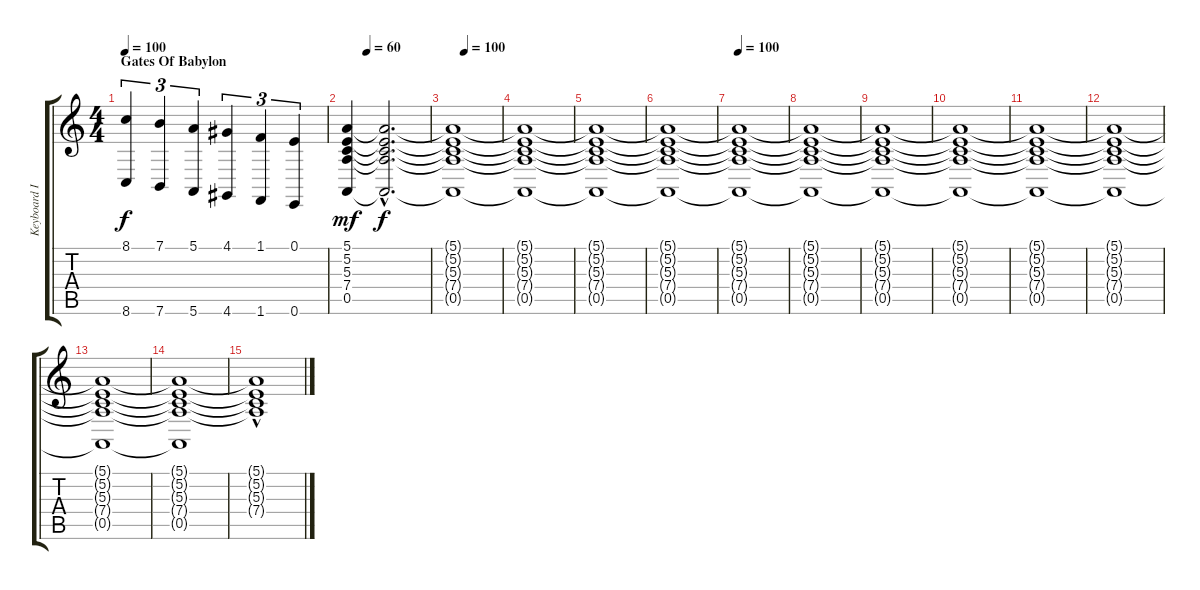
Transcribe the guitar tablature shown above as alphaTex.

\track ("Keyboard II" "Keyboard I") {instrument drawbarorgan}
\staff {score tabs}
\tuning (E4 B3 G3 D3 A2 E2) {hide}
\ts (4 4)
\section ("" "Gates Of Babylon")
\tempo 100
\clef g2
\ks c
(8.1 8.6).4{tu (3 2) dy f volume 7 instrument drawbarorgan} (7.1 7.6).4{tu (3 2)} (5.1 5.6).4{tu (3 2)} (4.1 4.6).4{tu (3 2)} (1.1 1.6).4{tu (3 2)} (0.1 0.6).4{tu (3 2)} |
\tempo (60 0.25)
(5.1 5.2 5.3 7.4 0.5).4{dy mf} (5.1{hac t} 5.2{hac t} 5.3{hac t} 7.4{hac t} 0.5{hac t}).2{d dy f} |
\tempo (100 0.25)
(5.1{t} 5.2{t} 5.3{t} 7.4{t} 0.5{t}).1 |
(5.1{t} 5.2{t} 5.3{t} 7.4{t} 0.5{t}).1 |
(5.1{t} 5.2{t} 5.3{t} 7.4{t} 0.5{t}).1 |
(5.1{t} 5.2{t} 5.3{t} 7.4{t} 0.5{t}).1 |
\tempo 100
(5.1{t} 5.2{t} 5.3{t} 7.4{t} 0.5{t}).1 |
(5.1{t} 5.2{t} 5.3{t} 7.4{t} 0.5{t}).1 |
(5.1{t} 5.2{t} 5.3{t} 7.4{t} 0.5{t}).1 |
(5.1{t} 5.2{t} 5.3{t} 7.4{t} 0.5{t}).1 |
(5.1{t} 5.2{t} 5.3{t} 7.4{t} 0.5{t}).1 |
(5.1{t} 5.2{t} 5.3{t} 7.4{t} 0.5{t}).1 |
(5.1{t} 5.2{t} 5.3{t} 7.4{t} 0.5{t}).1 |
(5.1{t} 5.2{t} 5.3{t} 7.4{t} 0.5{t}).1 |
(5.1{t} 5.2{t} 5.3{t} 7.4{hac t}).1
